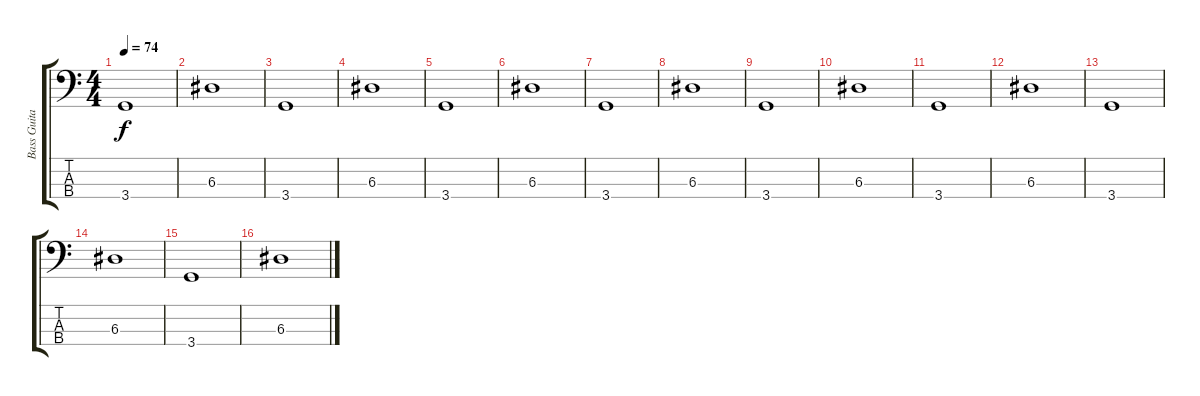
\track ("Bass Guitar" "Bass Guita") {instrument electricbasspick}
\staff {score tabs}
\tuning (G2 D2 A1 E1) {hide}
\ts (4 4)
\tempo 74
\clef f4
\ks c
3.4.1{dy f} |
6.3.1 |
3.4.1 |
6.3.1 |
3.4.1 |
6.3.1 |
3.4.1 |
6.3.1 |
3.4.1 |
6.3.1 |
3.4.1 |
6.3.1 |
3.4.1 |
6.3.1 |
3.4.1 |
6.3.1
